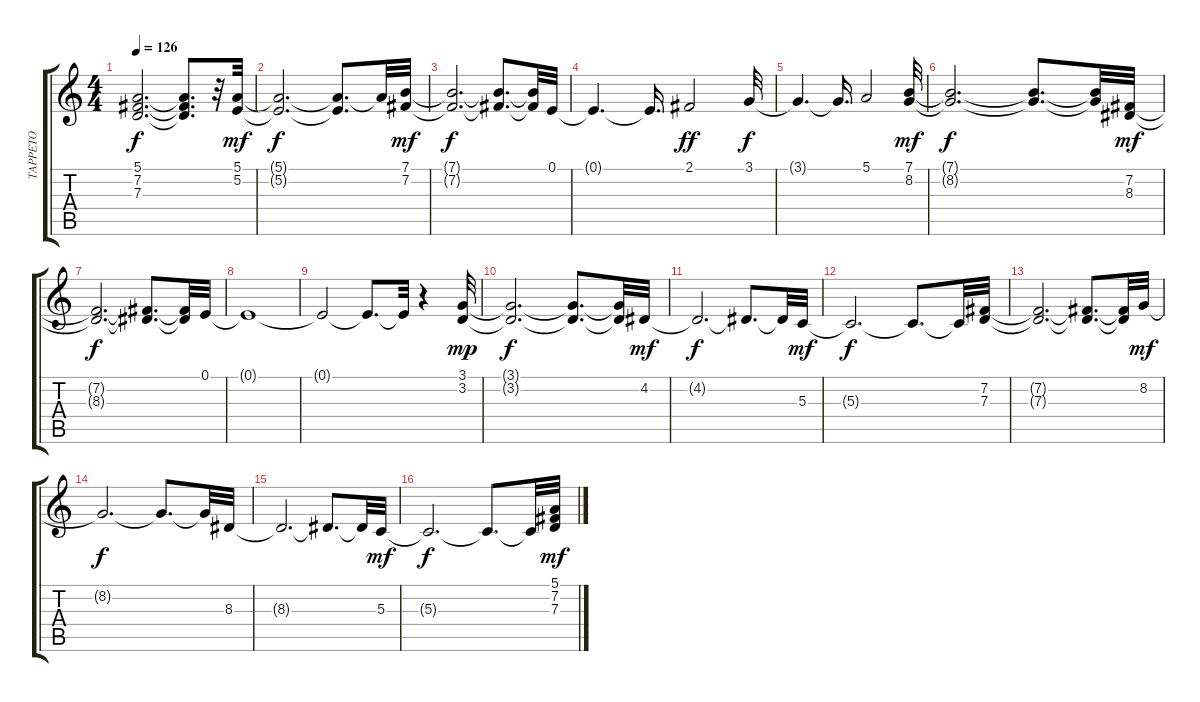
\track ("TAPPETO" "TAPPETO") {instrument pad2warm}
\staff {score tabs}
\tuning (E4 B3 G3 D3 A2 E2) {hide}
\ts (4 4)
\tempo 126
\clef g2
\ks c
(5.1{t} 7.2{t} 7.3{t}).2{d dy f} (5.1{t} 7.2{t} 7.3{t}).8{d} r.32 (5.1 5.2).32{dy mf} |
(5.1{t} 5.2{t}).2{d dy f} (5.1{t} 5.2{t}).8{d} 5.1{t}.32 (7.1 7.2).32{dy mf} |
(7.1{t} 7.2{t}).2{d dy f} (7.1{t} 7.2{t}).8{d} (7.1{t} 7.2{t}).32 0.1.32 |
0.1{t}.4{d} 0.1{t}.16{d} 2.1.2{dy ff} 3.1.32{dy f} |
3.1{t}.4{d} 3.1{t}.16{d} 5.1.2 (7.1 8.2).32{dy mf} |
(7.1{t} 8.2{t}).2{d dy f} (7.1{t} 8.2{t}).8{d} (7.1{t} 8.2{t}).32 (7.2 8.3).32{dy mf} |
(7.2{t} 8.3{t}).2{d dy f} (7.2{t} 8.3{t}).8{d} (7.2{t} 8.3{t}).32 0.1.32 |
0.1{t}.1 |
0.1{t}.2 0.1{t}.8{d} 0.1{t}.32 r.4 (3.1 3.2).32{dy mp} |
(3.1{t} 3.2{t}).2{d dy f} (3.1{t} 3.2{t}).8{d} (3.1{t} 3.2{t}).32 4.2.32{dy mf} |
4.2{t}.2{d dy f} 4.2{t}.8{d} 4.2{t}.32 5.3.32{dy mf} |
5.3{t}.2{d dy f} 5.3{t}.8{d} 5.3{t}.32 (7.2 7.3).32 |
(7.2{t} 7.3{t}).2{d} (7.2{t} 7.3{t}).8{d} (7.2{t} 7.3{t}).32 8.2.32{dy mf} |
8.2{t}.2{d dy f} 8.2{t}.8{d} 8.2{t}.32 8.3.32 |
8.3{t}.2{d} 8.3{t}.8{d} 8.3{t}.32 5.3.32{dy mf} |
5.3{t}.2{d dy f} 5.3{t}.8{d} 5.3{t}.32 (5.1 7.2 7.3).32{dy mf}
